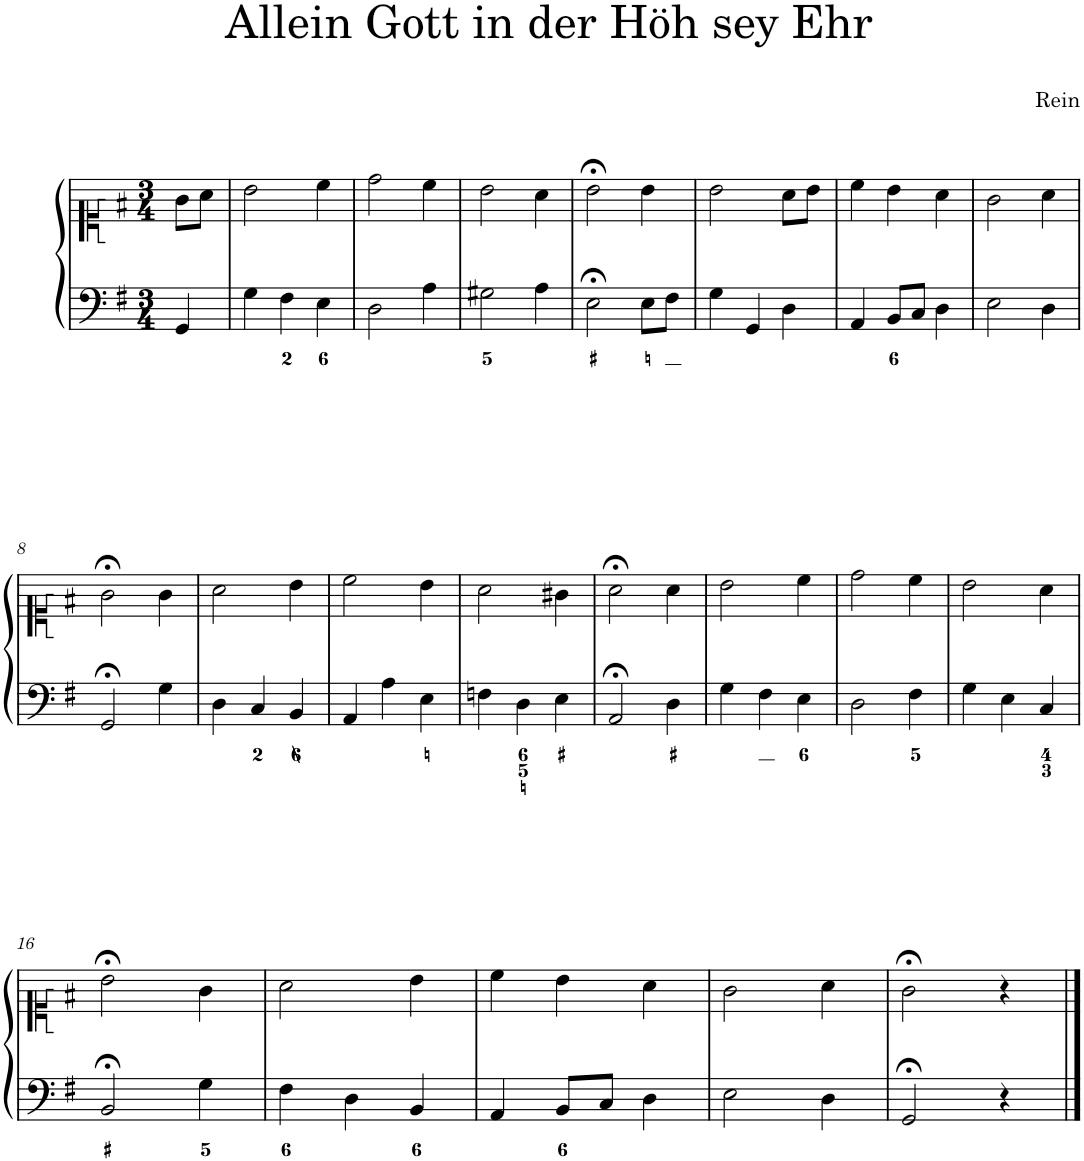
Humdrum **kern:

**kern	**kern
*part1	*part1
*staff2	*staff1
*I"Piano	*
*I'Pno.	*
*clefF4	*clefC1
*k[f#]	*k[f#]
*M3/4	*M3/4
=	=
4GG/	8g\L
.	8a\J
=1	=1
4G\	2b\
4F#\	.
4E\	4cc\
=2	=2
2D\	2dd\
4A\	4cc\
=3	=3
2G#X\	2b\
4A\	4a\
=4	=4
2E;<\	2b;<\
8E\L	4b\
8F#\J	.
=5	=5
4G\	2b\
4GG/	.
4D\	8a\L
.	8b\J
=6	=6
4AA/	4cc\
8BB/L	4b\
8C/J	.
4D\	4a\
=7	=7
2E\	2g\
4D\	4a\
!!LO:LB:g=z
=8	=8
2GG;</	2g;<\
4G\	4g\
=9	=9
4D\	2a\
4C/	.
4BB/	4b\
=10	=10
4AA/	2cc\
4A\	.
4E\	4b\
=11	=11
4Fn\	2a\
4D\	.
4E\	4g#X\
=12	=12
2AA;</	2a;<\
4D\	4a\
=13	=13
4G\	2b\
4F#\	.
4E\	4cc\
=14	=14
2D\	2dd\
4F#\	4cc\
=15	=15
4G\	2b\
4E\	.
4C/	4a\
!!LO:LB:g=z
=16	=16
2BB;</	2b;<\
4G\	4g\
=17	=17
4F#\	2a\
4D\	.
4BB/	4b\
=18	=18
4AA/	4cc\
8BB/L	4b\
8C/J	.
4D\	4a\
=19	=19
2E\	2g\
4D\	4a\
=20	=20
2GG;</	2g;<\
4r	4r
==	==
*-	*-
